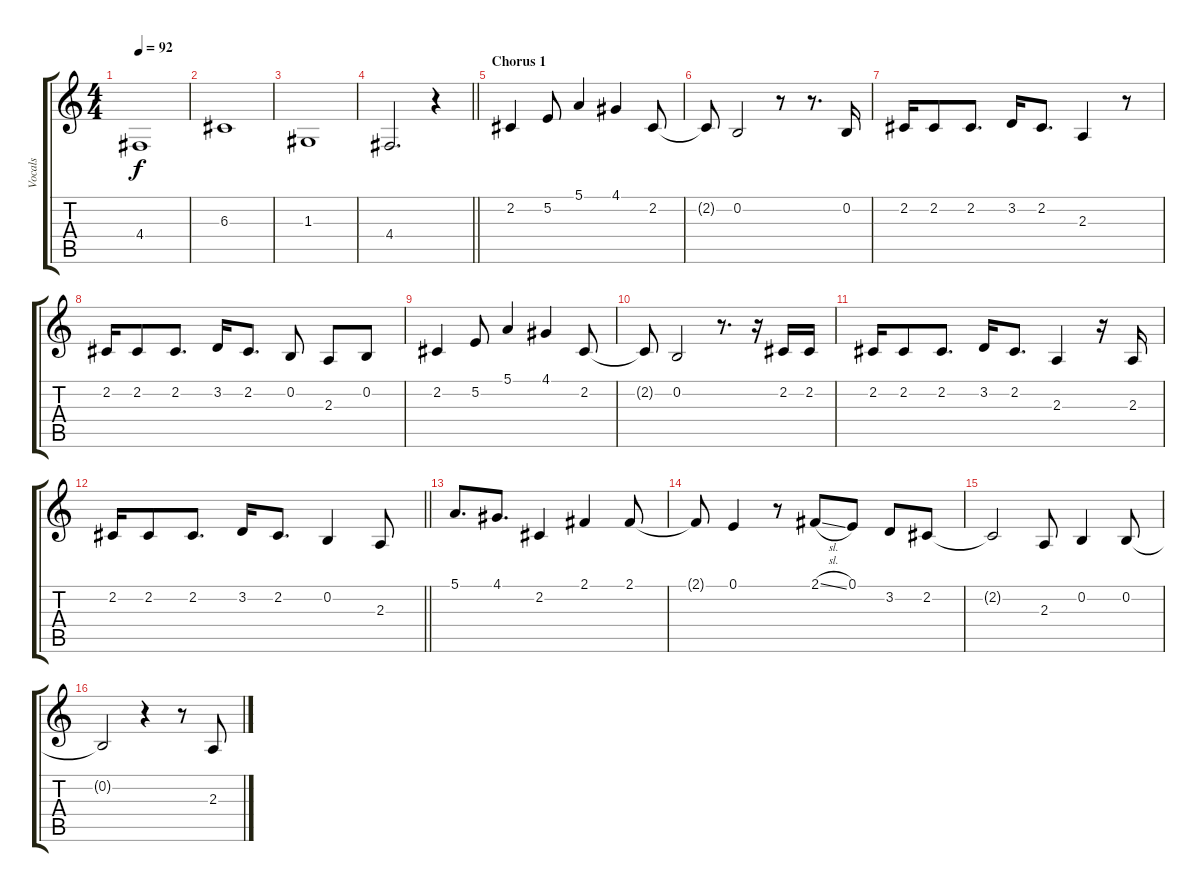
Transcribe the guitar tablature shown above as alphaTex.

\track ("Vocals" "Vocals") {instrument cello}
\staff {score tabs}
\tuning (E4 B3 G3 D3 A2 E2) {hide}
\ts (4 4)
\tempo 92
\clef g2
\ks c
4.4.1{dy f} |
6.3.1 |
1.3.1 |
\barLineRight lightlight
4.4.2{d} r.4 |
\section ("" "Chorus 1")
2.2.4 5.2.8 5.1.4 4.1.4 2.2.8 |
2.2{t}.8 0.2.2 r.8 r.8{d} 0.2.16 |
2.2.16 2.2.8 2.2.8{d} 3.2.16 2.2.8{d} 2.3.4 r.8 |
2.2.16 2.2.8 2.2.8{d} 3.2.16 2.2.8{d} 0.2.8 2.3.8 0.2.8 |
2.2.4 5.2.8 5.1.4 4.1.4 2.2.8 |
2.2{t}.8 0.2.2 r.8{d} r.16 2.2.16 2.2.16 |
2.2.16 2.2.8 2.2.8{d} 3.2.16 2.2.8{d} 2.3.4 r.16 2.3.16 |
\barLineRight lightlight
2.2.16 2.2.8 2.2.8{d} 3.2.16 2.2.8{d} 0.2.4 2.3.8 |
5.1.8{d} 4.1.8{d} 2.2.4 2.1.4 2.1.8 |
2.1{t}.8 0.1.4 r.8 2.1{sl}.8 0.1.8 3.2.8 2.2.8 |
2.2{t}.2 2.3.8 0.2.4 0.2.8 |
0.2{t}.2 r.4 r.8 2.3.8
